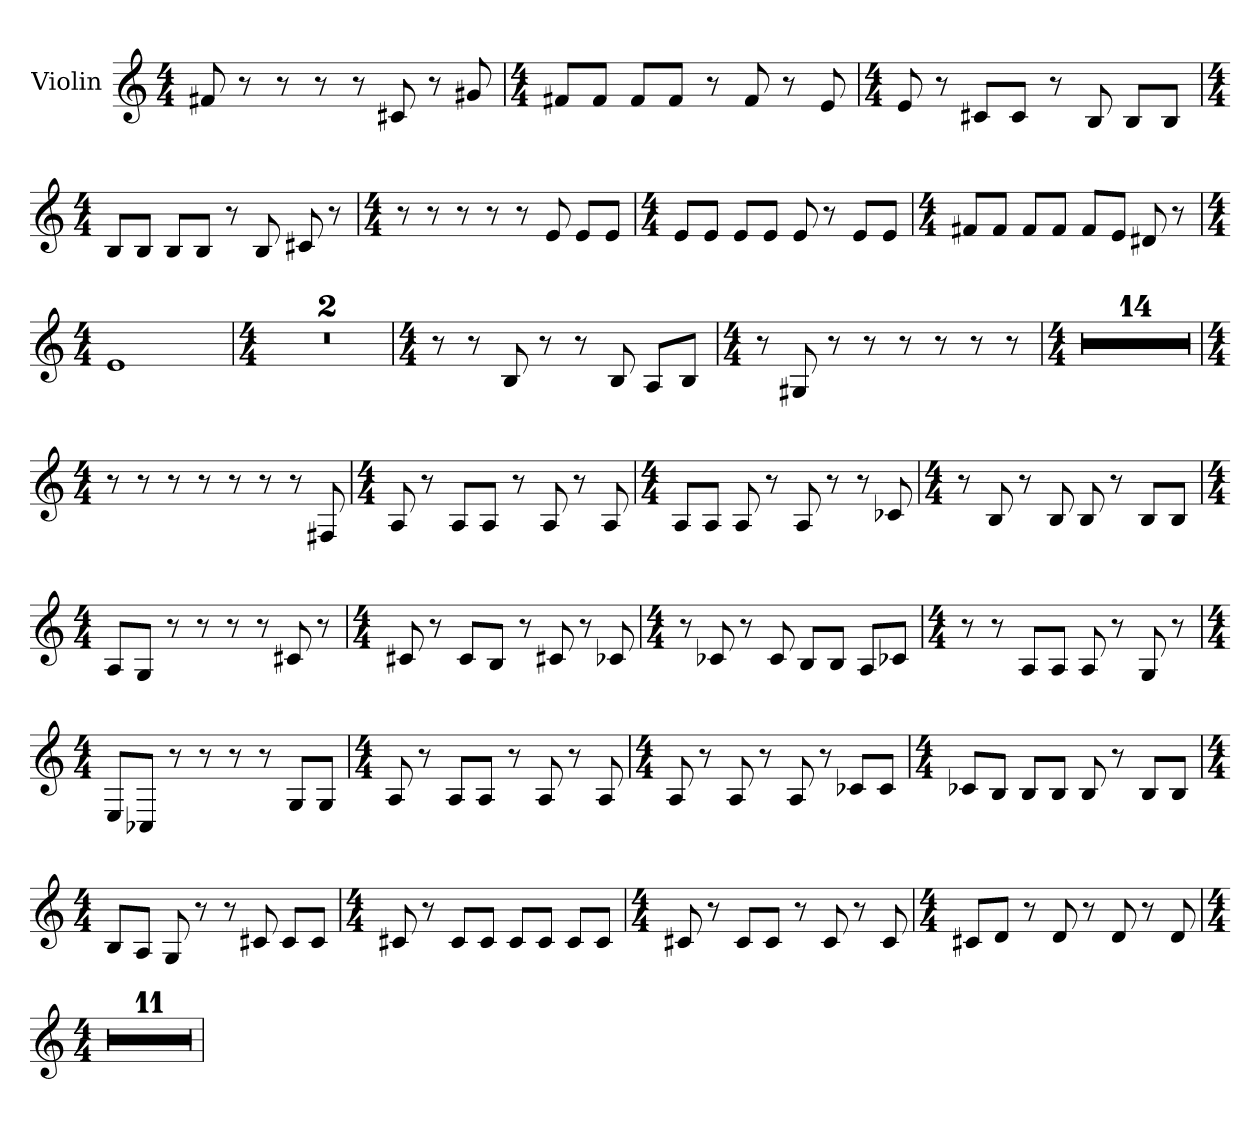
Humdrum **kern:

**kern
*part1
*staff1
*I"Violin
*I'Vln
*M4/4
=
8f#X
8r
8r
8r
8r
8c#X
8r
8g#X
=
*M4/4
8f#XL
8f#J
8f#L
8f#J
8r
8f#
8r
8e
=
*M4/4
8e
8r
8c#XL
8c#J
8r
8B
8BL
8BJ
=
*M4/4
8BL
8BJ
8BL
8BJ
8r
8B
8c#X
8r
=
*M4/4
8r
8r
8r
8r
8r
8e
8eL
8eJ
=
*M4/4
8eL
8eJ
8eL
8eJ
8e
8r
8eL
8eJ
=
*M4/4
8f#XL
8f#J
8f#L
8f#J
8f#L
8eJ
8d#X
8r
=
*M4/4
1e
=
*M4/4
1r
=
*M4/4
1r
=
*M4/4
8r
8r
8B
8r
8r
8B
8AL
8BJ
=
*M4/4
8r
8G#X
8r
8r
8r
8r
8r
8r
=
*M4/4
1r
=
*M4/4
1r
=
*M4/4
1r
=
*M4/4
1r
=
*M4/4
1r
=
*M4/4
1r
=
*M4/4
1r
=
*M4/4
1r
=
*M4/4
1r
=
*M4/4
1r
=
*M4/4
1r
=
*M4/4
1r
=
*M4/4
1r
=
*M4/4
1r
=
*M4/4
8r
8r
8r
8r
8r
8r
8r
8F#X
=
*M4/4
8A
8r
8AL
8AJ
8r
8A
8r
8A
=
*M4/4
8AL
8AJ
8A
8r
8A
8r
8r
8c-X
=
*M4/4
8r
8B
8r
8B
8B
8r
8BL
8BJ
=
*M4/4
8AL
8GJ
8r
8r
8r
8r
8c#X
8r
=
*M4/4
8c#X
8r
8c#L
8BJ
8r
8c#X
8r
8c-X
=
*M4/4
8r
8c-X
8r
8c-
8BL
8BJ
8AL
8c-XJ
=
*M4/4
8r
8r
8AL
8AJ
8A
8r
8G
8r
=
*M4/4
8EL
8C-XJ
8r
8r
8r
8r
8GL
8GJ
=
*M4/4
8A
8r
8AL
8AJ
8r
8A
8r
8A
=
*M4/4
8A
8r
8A
8r
8A
8r
8c-XL
8c-J
=
*M4/4
8c-XL
8BJ
8BL
8BJ
8B
8r
8BL
8BJ
=
*M4/4
8BL
8AJ
8G
8r
8r
8c#X
8c#L
8c#J
=
*M4/4
8c#X
8r
8c#L
8c#J
8c#L
8c#J
8c#L
8c#J
=
*M4/4
8c#X
8r
8c#L
8c#J
8r
8c#
8r
8c#
=
*M4/4
8c#XL
8dJ
8r
8d
8r
8d
8r
8d
=
*M4/4
1r
=
*M4/4
1r
=
*M4/4
1r
=
*M4/4
1r
=
*M4/4
1r
=
*M4/4
1r
=
*M4/4
1r
=
*M4/4
1r
=
*M4/4
1r
=
*M4/4
1r
=
*M4/4
1r
=
*-
